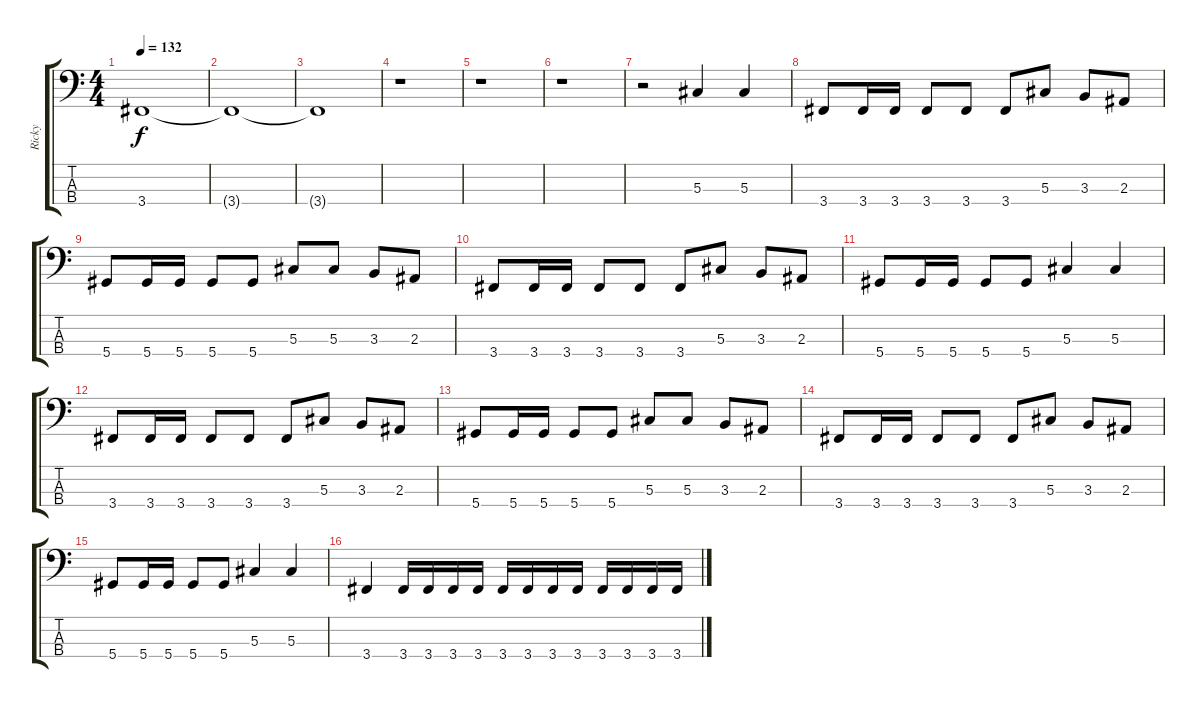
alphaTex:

\track ("Ricky" "Ricky") {instrument electricbasspick}
\staff {score tabs}
\tuning (Gb2 Db2 Ab1 Eb1) {hide}
\ts (4 4)
\tempo 132
\clef f4
\ks c
3.4{t}.1{dy f volume 5} |
3.4{t}.1 |
3.4{t}.1 |
r.1{volume 16} |
r.1 |
r.1 |
r.2 5.3.4 5.3.4 |
3.4.8 3.4.16 3.4.16 3.4.8 3.4.8 3.4.8 5.3.8 3.3.8 2.3.8 |
5.4.8 5.4.16 5.4.16 5.4.8 5.4.8 5.3.8 5.3.8 3.3.8 2.3.8 |
3.4.8 3.4.16 3.4.16 3.4.8 3.4.8 3.4.8 5.3.8 3.3.8 2.3.8 |
5.4.8 5.4.16 5.4.16 5.4.8 5.4.8 5.3.4 5.3.4 |
3.4.8 3.4.16 3.4.16 3.4.8 3.4.8 3.4.8 5.3.8 3.3.8 2.3.8 |
5.4.8 5.4.16 5.4.16 5.4.8 5.4.8 5.3.8 5.3.8 3.3.8 2.3.8 |
3.4.8 3.4.16 3.4.16 3.4.8 3.4.8 3.4.8 5.3.8 3.3.8 2.3.8 |
5.4.8 5.4.16 5.4.16 5.4.8 5.4.8 5.3.4 5.3.4 |
3.4.4 3.4.16 3.4.16 3.4.16 3.4.16 3.4.16 3.4.16 3.4.16 3.4.16 3.4.16 3.4.16 3.4.16 3.4.16
